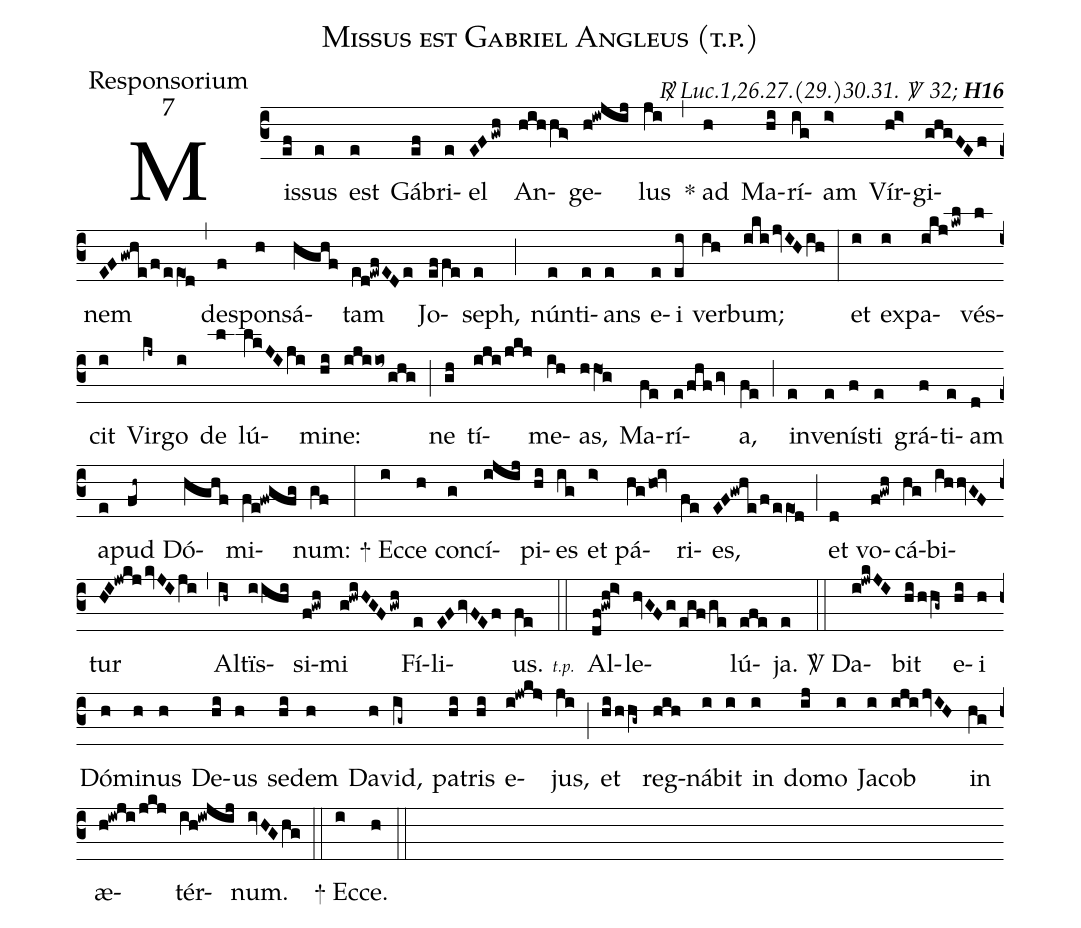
name:Missus est Gabriel Angleus (t.p.);
office-part:Responsorium;
mode:7;
commentary:{\itshape\mdseries \Rbar\  Luc.1,26.27.(29.)30.31. \Vbar\   32;\/}  {\bfseries H16};
%%
(c3) Mis(ef)sus(e) est(e) Gá(ef)bri(e)el(EFgwh) An(hih/hg>)ge(h!iwjij)lus(ji) (,)
<sp>*</sp> ad(h) Ma(hi)rí(ig)am(i>) Vír(hi>)gi(ghgFEf)nem(EFgwhe/f/eeO1d) (,)
des(f)pon(h)sá(hghf)tam(ed!ewfEDe) Jo(effe)seph,(e) (;)
nún(e)ti(e)ans(e) e(e)i(ei) ver(ih)bum;(ikijvIHih) (:)
et(i) ex(i)pa(ikj/kwl)vés(l)cit(i) Vir(kj~)go(i) de(l) lú(lkJIji)mi(hi)ne:(ijiio~ghg) (;)
ne(gh) tí(iji/jkj)me(ih)as,(hhO1g) Ma(fe)rí(e/fhfgv)a,(fe) (;)
in(e)ven(e)í(f)sti(e) grá(f)ti(e)am(d) a(e)pud(fh~) Dó(hghf)mi(fe!fwgfg)num:(gf) (:)
<sp>+</sp> Ec(i)ce(h) con(g)cí(ijij)pi(hi)es(ig) et(i>) pá(hg/ho0!iv)ri(fe)es,(EF!gwhe/f/eeO1d) (;)
et(d) vo(f!gwh)cá(hg)bi(ihhvGF)tur(HI!jwkjkvJIji) (,)
Al(ih~)tïs(i/ihi)si(f!gwh)mi(g!hwiHGFgwh) Fí(e)li(EFgvFEf)us.(fe) (::)
<v>{\scriptsize\itshape t.p.\ }</v> Al(df@gwh!i>)le(hvGFg/egf/ge)lú(efe)ja.(e) (::)
<sp>V/</sp> Da(i!jwkJI)bit(hi/hhg~) e(hi)i(h) Dó(h)mi(h)nus(h) De(hi)us(h) se(hi)dem(h) Da(h)vid,(ig~) pa(hi)tris(hi) e(i!jwkj>)jus,(ji) (;)
et(hi/hhg~) reg(hih)ná(i)bit(i) in(i) do(ij)mo(i) Ja(i)cob(ijijvIH) in(hg) æ(h!iwji/jkj)tér(ih!iwjij)num.(ivHGhg)  (::)
<sp>+</sp> Ec(i)ce.(h) (::)
